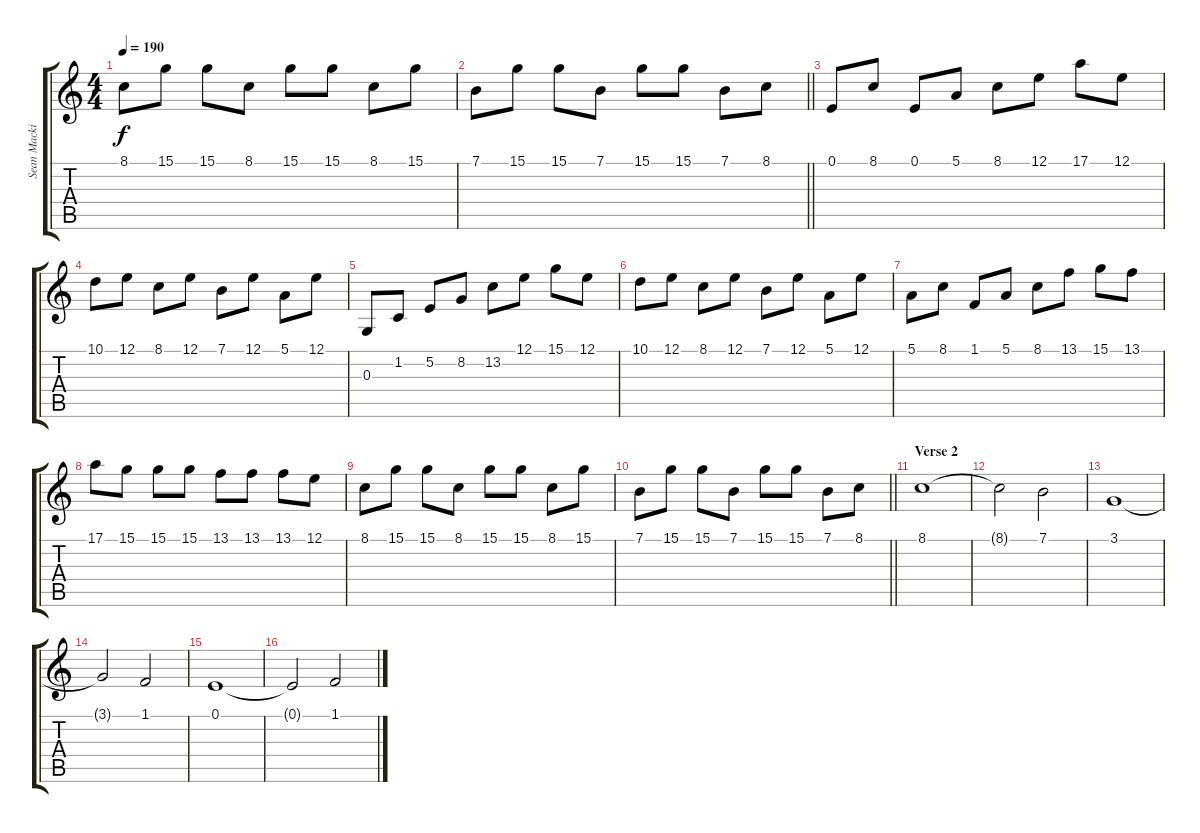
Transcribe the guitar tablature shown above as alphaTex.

\track ("Sean Mackin" "Sean Macki") {instrument violin}
\staff {score tabs}
\tuning (E4 B3 G3 D3 A2 E2) {hide}
\ts (4 4)
\tempo 190
\clef g2
\ks c
8.1.8{dy f} 15.1.8 15.1.8 8.1.8 15.1.8 15.1.8 8.1.8 15.1.8 |
\barLineRight lightlight
7.1.8 15.1.8 15.1.8 7.1.8 15.1.8 15.1.8 7.1.8 8.1.8 |
0.1.8 8.1.8 0.1.8 5.1.8 8.1.8 12.1.8 17.1.8 12.1.8 |
10.1.8 12.1.8 8.1.8 12.1.8 7.1.8 12.1.8 5.1.8 12.1.8 |
0.3.8 1.2.8 5.2.8 8.2.8 13.2.8 12.1.8 15.1.8 12.1.8 |
10.1.8 12.1.8 8.1.8 12.1.8 7.1.8 12.1.8 5.1.8 12.1.8 |
5.1.8 8.1.8 1.1.8 5.1.8 8.1.8 13.1.8 15.1.8 13.1.8 |
17.1.8 15.1.8 15.1.8 15.1.8 13.1.8 13.1.8 13.1.8 12.1.8 |
8.1.8 15.1.8 15.1.8 8.1.8 15.1.8 15.1.8 8.1.8 15.1.8 |
\barLineRight lightlight
7.1.8 15.1.8 15.1.8 7.1.8 15.1.8 15.1.8 7.1.8 8.1.8 |
\section ("" "Verse 2")
8.1.1 |
8.1{t}.2 7.1.2 |
3.1.1 |
3.1{t}.2 1.1.2 |
0.1.1 |
0.1{t}.2 1.1.2
